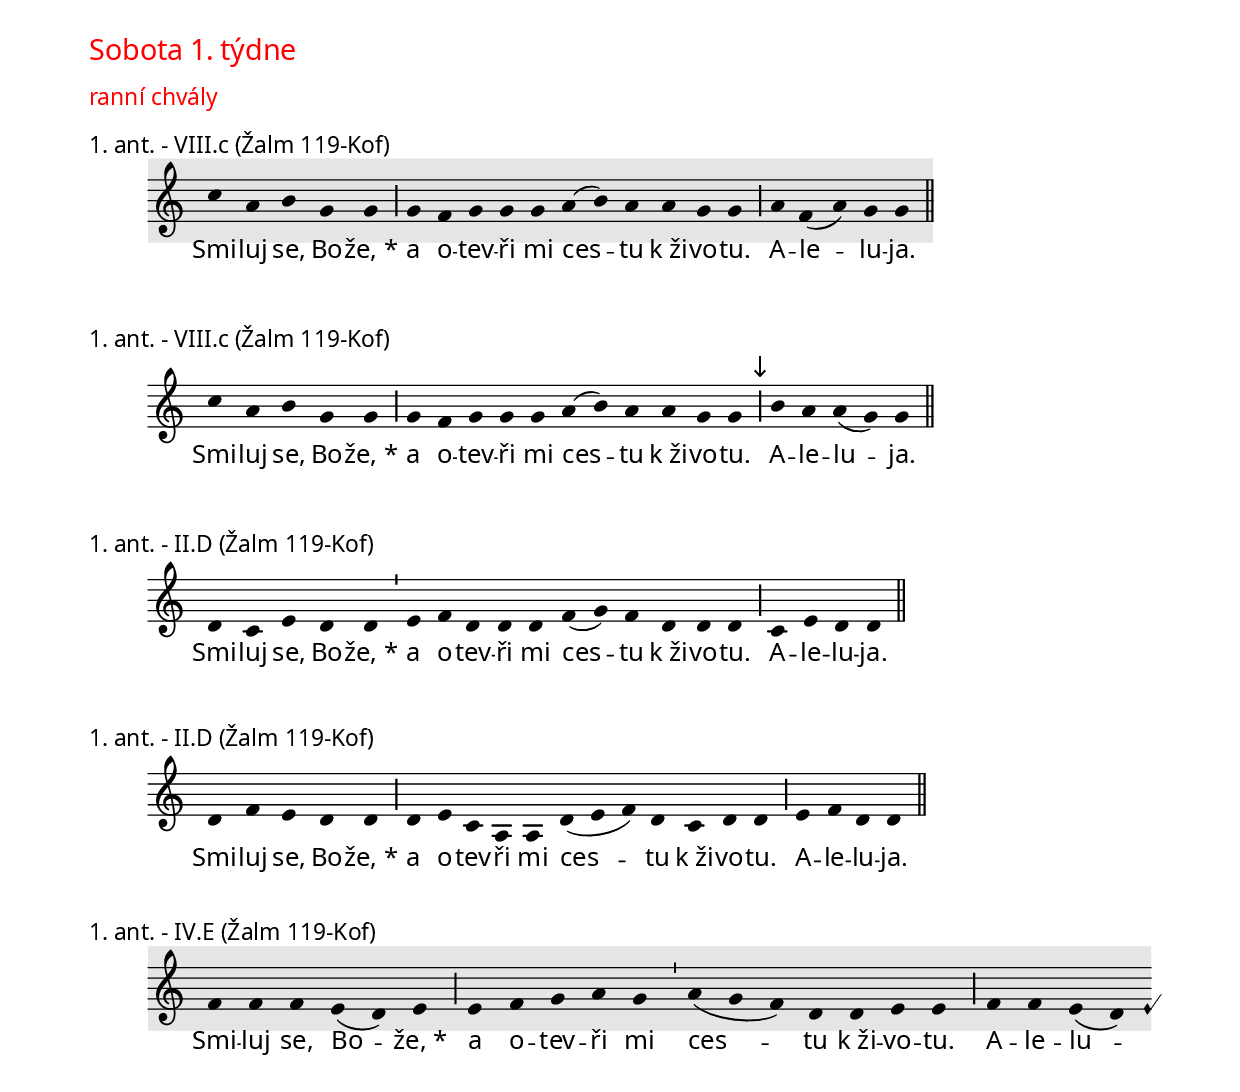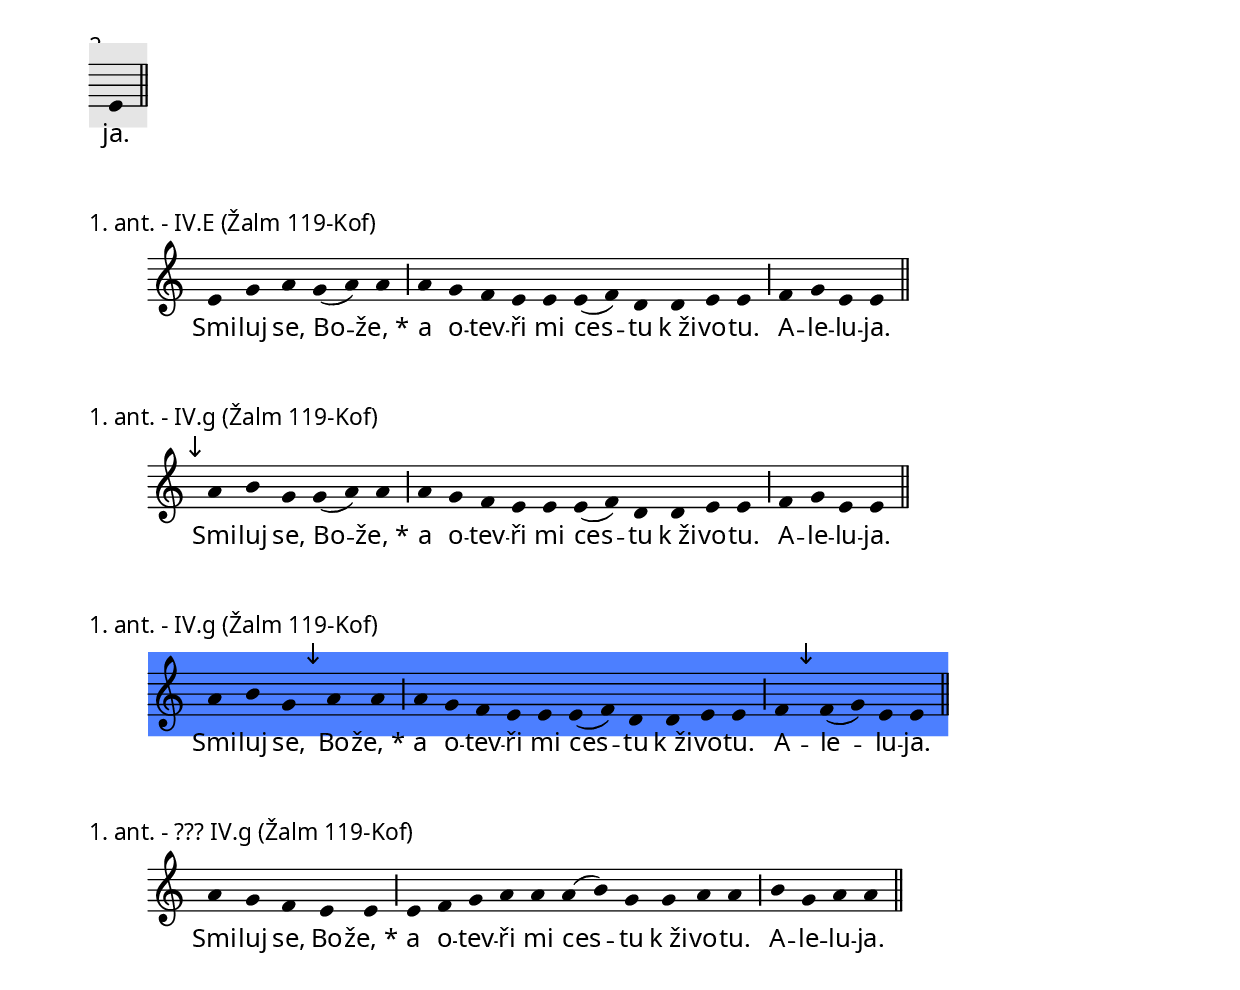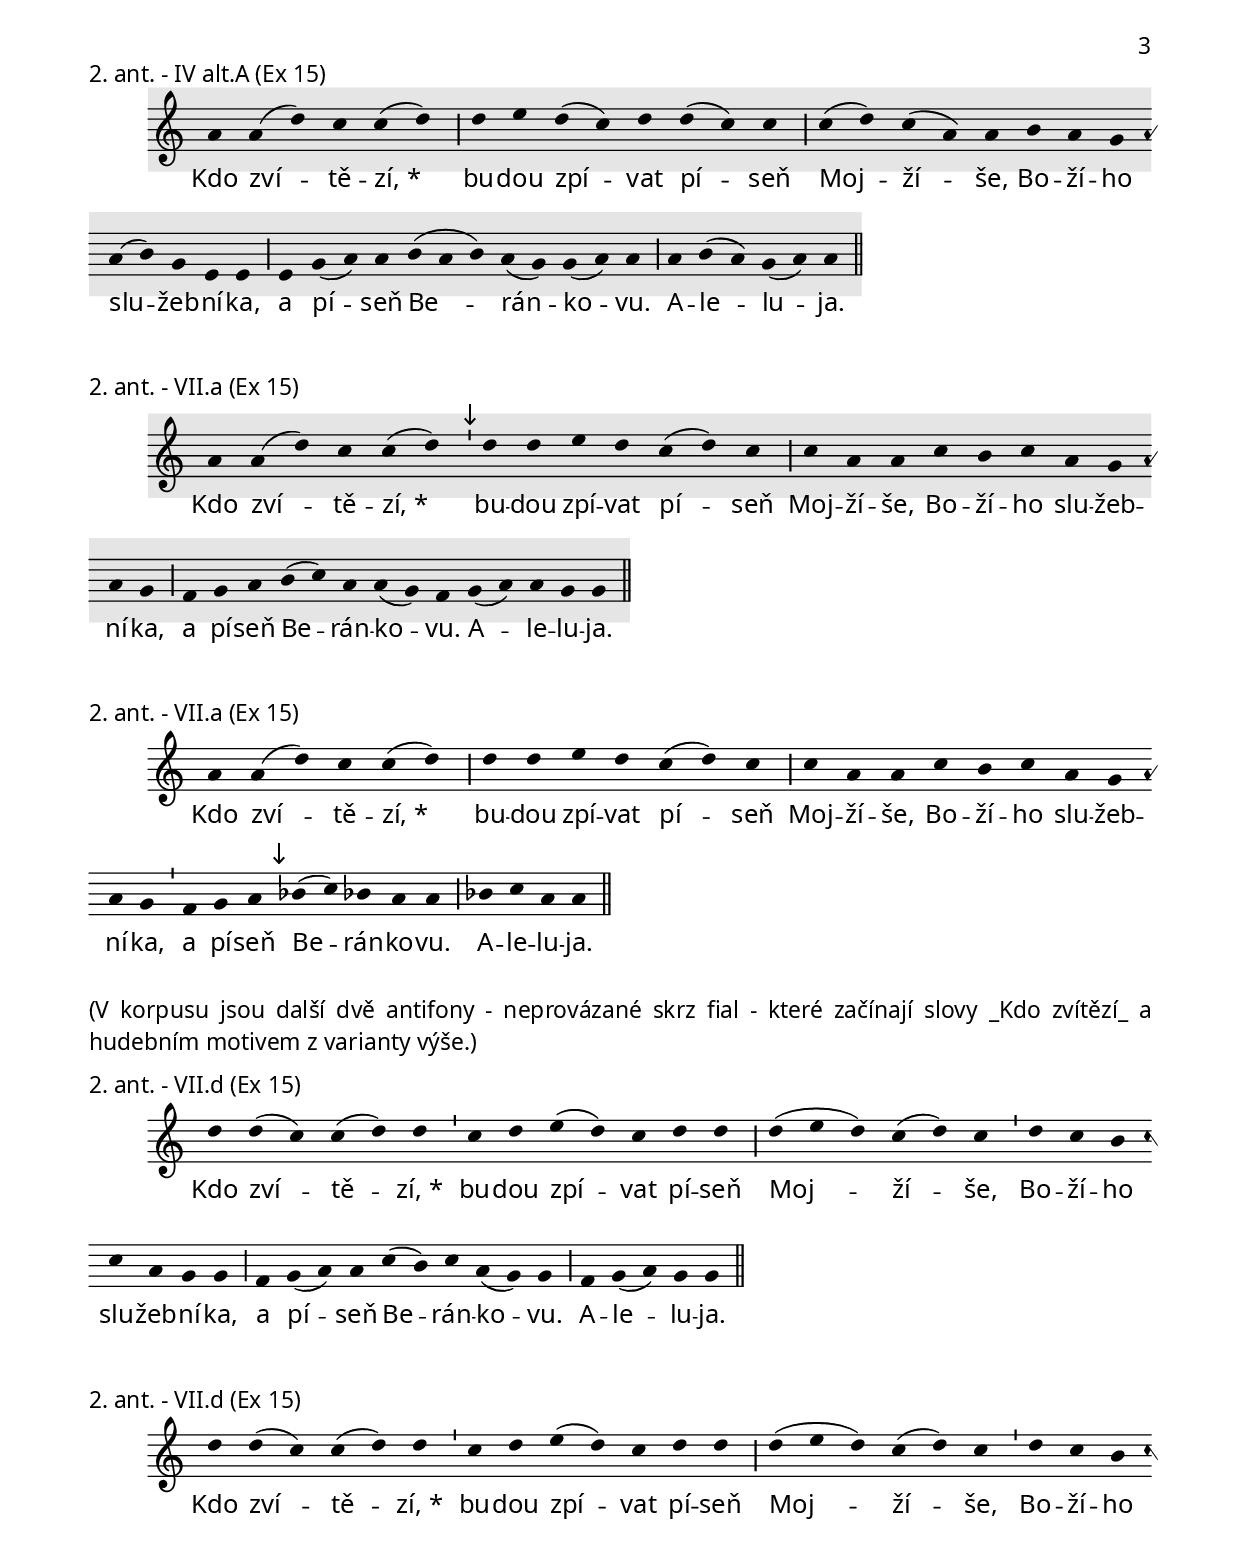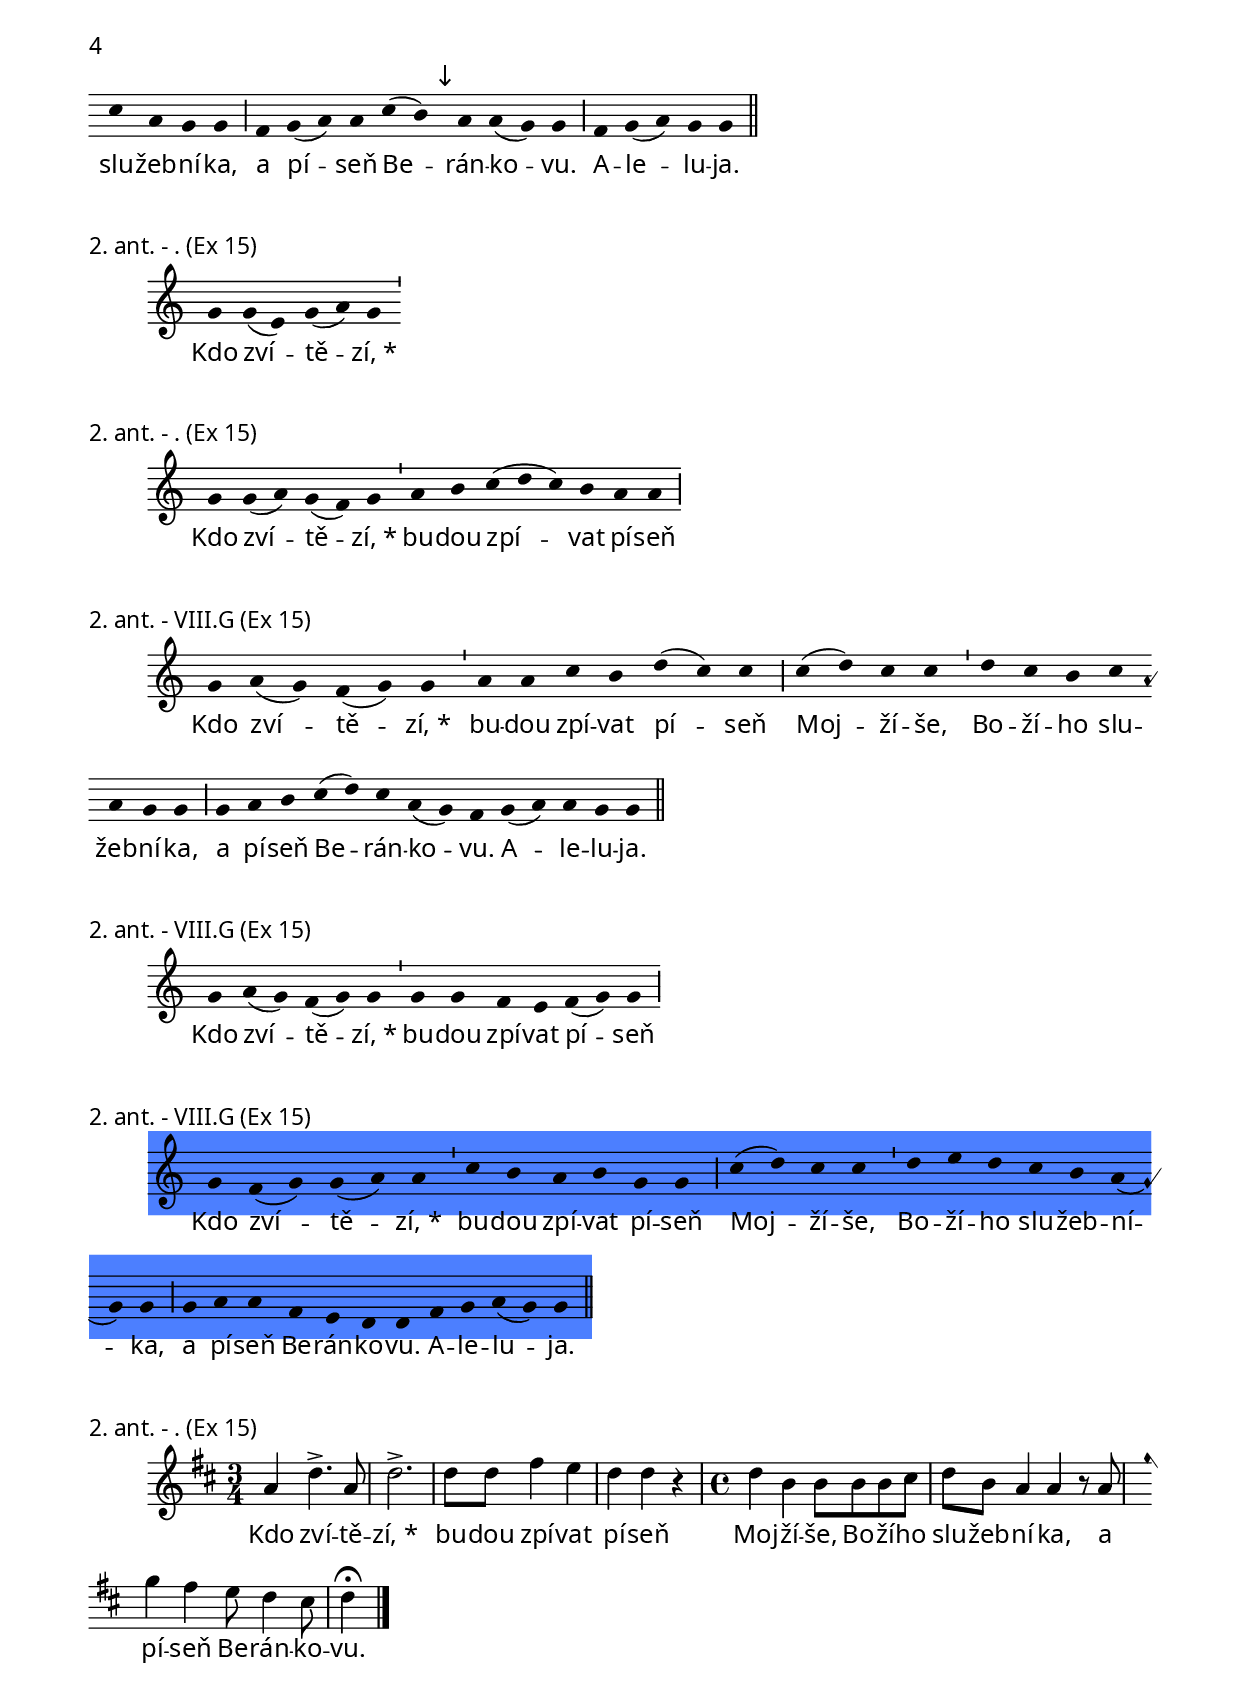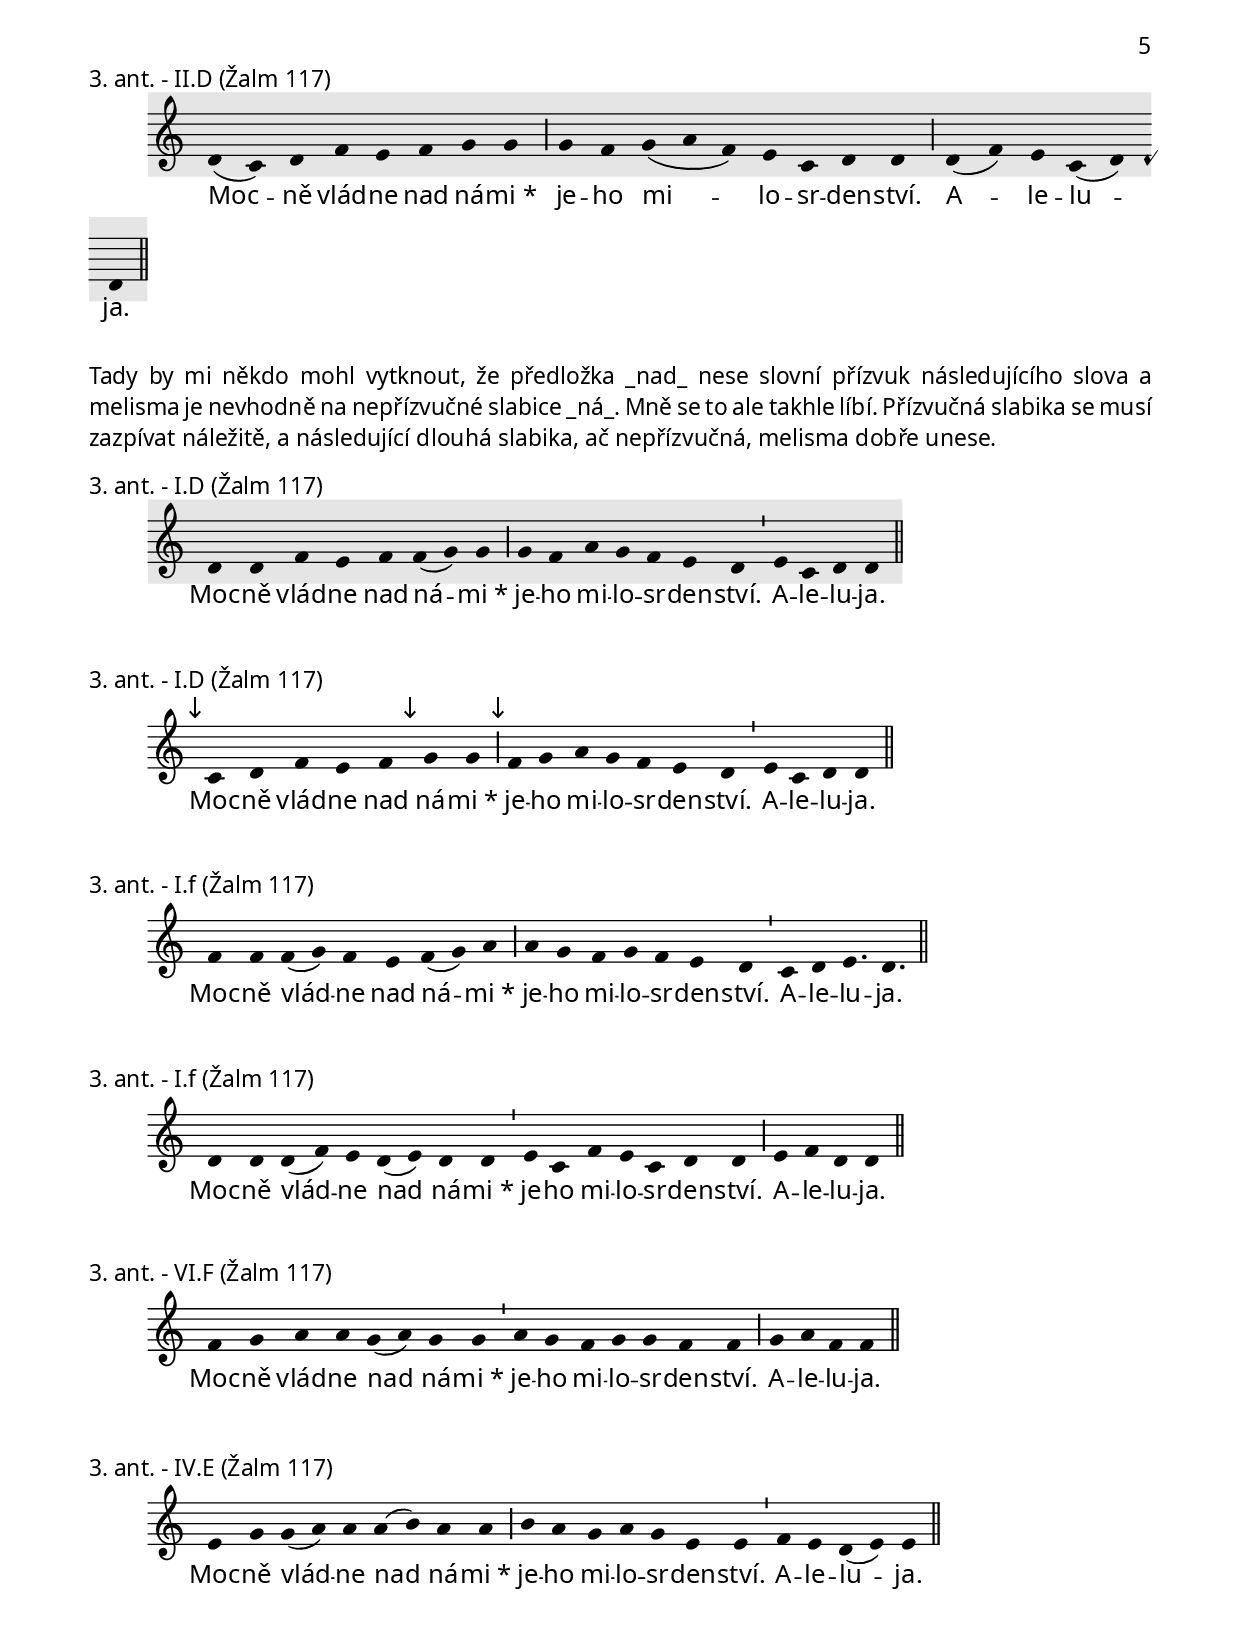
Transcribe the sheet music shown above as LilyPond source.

\include "../spolecne.ly"

\markup {\nadpisDen {Sobota 1. týdne}}

\markup {\nadpisHodinka {"ranní chvály"}}

\score {
  \relative c'' {
    \zvyraznovacSedy
    \choralniRezim
    c4 a b g g \barMaior
    g f g g g a( b) a a g g \barMaior
    a f( a) g g \barFinalis
  }
  \addlyrics {
    Smi -- luj se, Bo -- že,_*
    a o -- tev -- ři mi ces -- tu k_ži -- vo -- tu.
    A -- le -- lu -- ja.
  }
  \header {
    quid = "1. ant."
    modus = "VIII"
    differentia = "c"
    psalmus = "Žalm 119-Kof"
    id = "rch-a1"
    placet = "lépe navazující aleluja; zkusit i celou jinak"
    piece = \markup {\sestavTitulek}
  }
}

\score {
  \relative c'' {
    \choralniRezim
    c4 a b g g \barMaior
    g f g g g a( b) a a g g \barMaior
    \mark\sipka b a a( g) g \barFinalis
  }
  \addlyrics {
    Smi -- luj se, Bo -- že,_*
    a o -- tev -- ři mi ces -- tu k_ži -- vo -- tu.
    A -- le -- lu -- ja.
  }
  \header {
    quid = "1. ant."
    modus = "VIII"
    differentia = "c"
    psalmus = "Žalm 119-Kof"
    id = "rch-a1"
    piece = \markup {\sestavTitulek}
  }
}

\score {
  \relative c' {
    \choralniRezim
    d4 c e d d \barMin
    e f d d d f( g) f d d d \barMaior
    c e d d \barFinalis
  }
  \addlyrics {
    Smi -- luj se, Bo -- že,_*
    a o -- tev -- ři mi ces -- tu k_ži -- vo -- tu.
    A -- le -- lu -- ja.
  }
  \header {
    quid = "1. ant."
    modus = "II"
    differentia = "D"
    psalmus = "Žalm 119-Kof"
    id = "rch-a1"
    piece = \markup {\sestavTitulek}
  }
}

\score {
  \relative c' {
    \choralniRezim
    d4 f e d d \barMaior
    d e c a a d( e f) d c d d \barMaior
    e f d d \barFinalis
  }
  \addlyrics {
    Smi -- luj se, Bo -- že,_*
    a o -- tev -- ři mi ces -- tu k_ži -- vo -- tu.
    A -- le -- lu -- ja.
  }
  \header {
    quid = "1. ant."
    modus = "II"
    differentia = "D"
    psalmus = "Žalm 119-Kof"
    id = "rch-a1"
    piece = \markup {\sestavTitulek}
  }
}

\score {
  \relative c' {
    \zvyraznovacSedy
    \choralniRezim
    f4 f f e( d) e \barMaior
    e f g a g \barMin
    a( g f) d d e e \barMaior
    f f e( d) e \barFinalis
  }
  \addlyrics {
    Smi -- luj se, Bo -- že,_*
    a o -- tev -- ři mi
    ces -- tu k_ži -- vo -- tu.
    A -- le -- lu -- ja.
  }
  \header {
    quid = "1. ant."
    modus = "IV"
    differentia = "E"
    psalmus = "Žalm 119-Kof"
    id = "rch-a1"
    piece = \markup {\sestavTitulek}
  }
}

\score {
  \relative c' {
    \choralniRezim
    e4 g a g( a) a \barMaior
    a g f e e
    e( f) d d e e \barMaior
    f g e e \barFinalis
  }
  \addlyrics {
    Smi -- luj se, Bo -- že,_*
    a o -- tev -- ři mi
    ces -- tu k_ži -- vo -- tu.
    A -- le -- lu -- ja.
  }
  \header {
    quid = "1. ant."
    modus = "IV"
    differentia = "E"
    psalmus = "Žalm 119-Kof"
    id = "rch-a1"
    piece = \markup {\sestavTitulek}
  }
}

\score {
  \relative c'' {
    \choralniRezim
    \mark\sipka a4 b g g( a) a \barMaior
    a g f e e
    e( f) d d e e \barMaior
    f g e e \barFinalis
  }
  \addlyrics {
    Smi -- luj se, Bo -- že,_*
    a o -- tev -- ři mi
    ces -- tu k_ži -- vo -- tu.
    A -- le -- lu -- ja.
  }
  \header {
    quid = "1. ant."
    modus = "IV"
    differentia = "g"
    psalmus = "Žalm 119-Kof"
    id = "rch-a1"
    piece = \markup {\sestavTitulek}
  }
}

\score {
  \relative c'' {
    \zvyraznovacModry
    \choralniRezim
    a4 b g \mark\sipka a a \barMaior
    a g f e e
    e( f) d d e e \barMaior
    f \mark\sipka f( g) e e \barFinalis
  }
  \addlyrics {
    Smi -- luj se, Bo -- že,_*
    a o -- tev -- ři mi
    ces -- tu k_ži -- vo -- tu.
    A -- le -- lu -- ja.
  }
  \header {
    quid = "1. ant."
    modus = "IV"
    differentia = "g"
    psalmus = "Žalm 119-Kof"
    id = "rch-a1"
    piece = \markup {\sestavTitulek}
  }
}

\score {
  \relative c'' {
    \choralniRezim
    a4 g f e e \barMaior
    e f g a a
    a( b) g g a a \barMaior
    b g a a \barFinalis
  }
  \addlyrics {
    Smi -- luj se, Bo -- že,_*
    a o -- tev -- ři mi
    ces -- tu k_ži -- vo -- tu.
    A -- le -- lu -- ja.
  }
  \header {
    quid = "1. ant."
    modus = "??? IV"
    differentia = "g"
    psalmus = "Žalm 119-Kof"
    id = "rch-a1"
    piece = \markup {\sestavTitulek}
  }
}

\pageBreak

\score {
  \relative c'' {
    \zvyraznovacSedy
    \choralniRezim
    a4 a( d) c c( d) \barMaior
    d e d( c) d d( c) c \barMaior
    c( d) c( a) a b a g a( b) g e e \barMaior
    e g( a) a b( a b) a( g) g( a) a \barMaior
    a b( a) g( a) a \barFinalis
  }
  \addlyrics {
    Kdo zví -- tě -- zí,_*
    bu -- dou zpí -- vat pí -- seň
    Moj -- ží -- še,
      Bo -- ží -- ho slu -- žeb -- ní -- ka,
    a pí -- seň Be -- rán -- ko -- vu.
    A -- le -- lu -- ja.
  }
  \header {
    quid = "2. ant."
    modus = "IV alt"
    differentia = "A"
    psalmus = "Ex 15"
    id = "rch-a2"
    placet = "r"
    piece = \markup {\sestavTitulek}
  }
}

\score {
  \relative c'' {
    \zvyraznovacSedy
    \choralniRezim
    a4 a( d) c c( d) \barMin
    \mark\sipka d d e d c( d) c \barMaior
    c a a c b c a g a g \barMaior
    f g a b( c) a a( g) f
    g( a) a g g \barFinalis
  }
  \addlyrics {
    Kdo zví -- tě -- zí,_*
    bu -- dou zpí -- vat pí -- seň
    Moj -- ží -- še,
      Bo -- ží -- ho slu -- žeb -- ní -- ka,
    a pí -- seň Be -- rán -- ko -- vu.
    A -- le -- lu -- ja.
  }
  \header {
    quid = "2. ant."
    modus = "VII"
    differentia = "a"
    psalmus = "Ex 15"
    id = "rch-a2"
    piece = \markup {\sestavTitulek}
  }
}

\score {
  \relative c'' {
    \choralniRezim
    a4 a( d) c c( d) \barMaior
    d d e d c( d) c \barMaior
    c a a c b c a g a g \barMin
    f g a \mark\sipka bes( c) bes a a \barMaior
    bes c a a \barFinalis
  }
  \addlyrics {
    Kdo zví -- tě -- zí,_*
    bu -- dou zpí -- vat pí -- seň
    Moj -- ží -- še,
      Bo -- ží -- ho slu -- žeb -- ní -- ka,
    a pí -- seň Be -- rán -- ko -- vu.
    A -- le -- lu -- ja.
  }
  \header {
    quid = "2. ant."
    modus = "VII"
    differentia = "a"
    psalmus = "Ex 15"
    id = "rch-a2"
    piece = \markup {\sestavTitulek}
  }
}

\markup\justify{
  (V korpusu jsou další dvě antifony - neprovázané skrz fial -
  které začínají slovy _Kdo zvítězí_ a hudebním motivem z varianty výše.)
}

\score {
  \relative c'' {
    \choralniRezim
    d4 d( c) c( d) d \barMin
    c d e( d) c d d \barMaior
    d( e d) c( d) c \barMin
    d c b c a g g \barMaior
    f g( a) a c( b) c a( g) g \barMaior
    f g( a) g g \barFinalis
  }
  \addlyrics {
    Kdo zví -- tě -- zí,_*
    bu -- dou zpí -- vat pí -- seň
    Moj -- ží -- še,
    Bo -- ží -- ho slu -- žeb -- ní -- ka,
    a pí -- seň Be -- rán -- ko -- vu.
    A -- le -- lu -- ja.
  }
  \header {
    quid = "2. ant."
    modus = "VII"
    differentia = "d"
    psalmus = "Ex 15"
    id = "rch-a2"
    piece = \markup {\sestavTitulek}
  }
}

\score {
  \relative c'' {
    \choralniRezim
    d4 d( c) c( d) d \barMin
    c d e( d) c d d \barMaior
    d( e d) c( d) c \barMin
    d c b c a g g \barMaior
    f g( a) a c( b) \mark\sipka a a( g) g \barMaior
    f g( a) g g \barFinalis
  }
  \addlyrics {
    Kdo zví -- tě -- zí,_*
    bu -- dou zpí -- vat pí -- seň
    Moj -- ží -- še,
    Bo -- ží -- ho slu -- žeb -- ní -- ka,
    a pí -- seň Be -- rán -- ko -- vu.
    A -- le -- lu -- ja.
  }
  \header {
    quid = "2. ant."
    modus = "VII"
    differentia = "d"
    psalmus = "Ex 15"
    id = "rch-a2"
    piece = \markup {\sestavTitulek}
  }
}

\score {
  \relative c'' {
    \choralniRezim
    g4 g( e) g( a) g \barMin
  }
  \addlyrics {
    Kdo zví -- tě -- zí,_*
    bu -- dou zpí -- vat pí -- seň
    Moj -- ží -- še,
      Bo -- ží -- ho slu -- žeb -- ní -- ka,
    a pí -- seň Be -- rán -- ko -- vu.
    A -- le -- lu -- ja.
  }
  \header {
    quid = "2. ant."
    modus = ""
    differentia = ""
    psalmus = "Ex 15"
    id = "rch-a2"
    piece = \markup {\sestavTitulek}
  }
}

\score {
  \relative c'' {
    \choralniRezim
    g4 g( a) g( f) g \barMin
    a b c( d c) b a a \barMaior
  }
  \addlyrics {
    Kdo zví -- tě -- zí,_*
    bu -- dou zpí -- vat pí -- seň
    Moj -- ží -- še,
    Bo -- ží -- ho slu -- žeb -- ní -- ka,
    a pí -- seň Be -- rán -- ko -- vu.
    A -- le -- lu -- ja.
  }
  \header {
    quid = "2. ant."
    modus = ""
    differentia = ""
    psalmus = "Ex 15"
    id = "rch-a2"
    piece = \markup {\sestavTitulek}
  }
}

\score {
  \relative c'' {
    \choralniRezim
    g4 a( g) f( g) g \barMin
    a a c b d( c) c \barMaior
    c( d) c c \barMin
    d c b c a g g \barMaior
    g a b c( d) c a( g) f
    g( a) a g g \barFinalis
  }
  \addlyrics {
    Kdo zví -- tě -- zí,_*
    bu -- dou zpí -- vat pí -- seň
    Moj -- ží -- še,
    Bo -- ží -- ho slu -- žeb -- ní -- ka,
    a pí -- seň Be -- rán -- ko -- vu.
    A -- le -- lu -- ja.
  }
  \header {
    quid = "2. ant."
    modus = "VIII"
    differentia = "G"
    psalmus = "Ex 15"
    id = "rch-a2"
    piece = \markup {\sestavTitulek}
  }
}

\score {
  \relative c'' {
    \choralniRezim
    g4 a( g) f( g) g \barMin
    g g f e f( g) g \barMaior
  }
  \addlyrics {
    Kdo zví -- tě -- zí,_*
    bu -- dou zpí -- vat pí -- seň
    Moj -- ží -- še,
    Bo -- ží -- ho slu -- žeb -- ní -- ka,
    a pí -- seň Be -- rán -- ko -- vu.
    A -- le -- lu -- ja.
  }
  \header {
    quid = "2. ant."
    modus = "VIII"
    differentia = "G"
    psalmus = "Ex 15"
    id = "rch-a2"
    piece = \markup {\sestavTitulek}
  }
}

\score {
  \relative c'' {
    \zvyraznovacModry
    \choralniRezim
    g4 f( g) g( a) a \barMin
    c b a b g g \barMaior
    c( d) c c \barMin
    d e d c b a( g) g \barMaior
    g a a f e d d
    f g a( g) g \barFinalis
  }
  \addlyrics {
    Kdo zví -- tě -- zí,_*
    bu -- dou zpí -- vat pí -- seň
    Moj -- ží -- še,
    Bo -- ží -- ho slu -- žeb -- ní -- ka,
    a pí -- seň Be -- rán -- ko -- vu.
    A -- le -- lu -- ja.
  }
  \header {
    quid = "2. ant."
    modus = "VIII"
    differentia = "G"
    psalmus = "Ex 15"
    id = "rch-a2"
    piece = \markup {\sestavTitulek}
  }
}

\score {
  \relative c'' {
    \key d \major
    \time 3/4
    a4 d4.-> a8 d2.-> d8 d fis4 e d d r
    \time 4/4
    d4 b b8 b b cis d b a4 a r8
    a8 g'4 fis e8 d4 cis8 d4\fermata \bar "|."
  }
  \addlyrics {
    Kdo zví -- tě -- zí,_*
    bu -- dou zpí -- vat pí -- seň
    Moj -- ží -- še, Bo -- ží -- ho slu -- žeb -- ní -- ka,
    a pí -- seň Be -- rán -- ko -- vu.
    A -- le -- lu -- ja.
  }
  \header {
    quid = "2. ant."
    modus = ""
    differentia = ""
    psalmus = "Ex 15"
    id = "rch-a2"
    piece = \markup {\sestavTitulek}
  }
}

\pageBreak

\score {
  \relative c' {
    \zvyraznovacSedy
    \choralniRezim
    d4( c) d f e f g g \barMaior
    g f g( a f) e c d d \barMaior
    d( f) e c( d) d \barFinalis
  }
  \addlyrics {
    Moc -- ně vlád -- ne nad ná -- mi_*
    je -- ho mi -- lo -- sr -- den -- ství.
    A -- le -- lu -- ja.
  }
  \header {
    quid = "3. ant."
    modus = "II"
    differentia = "D"
    psalmus = "Žalm 117"
    id = "rch-a3"
    placet = "rytmus _milosrdenství_ je citelně nepřirozený"
    piece = \markup {\sestavTitulek}
  }
}

\markup\justify{
  Tady by mi někdo mohl vytknout, že předložka _nad_ nese slovní přízvuk
  následujícího slova a melisma je nevhodně na nepřízvučné slabice
  _ná_.
  Mně se to ale takhle líbí. Přízvučná slabika se musí zazpívat náležitě,
  a následující dlouhá slabika, ač nepřízvučná, melisma dobře unese.
}

\score {
  \relative c' {
    \zvyraznovacSedy
    \choralniRezim
    d4 d f e f f( g) g \barMaior
    g f a g f e d \barMin
    e c d d \barFinalis
  }
  \addlyrics {
    Moc -- ně vlád -- ne nad ná -- mi_*
    je -- ho mi -- lo -- sr -- den -- ství.
    A -- le -- lu -- ja.
  }
  \header {
    quid = "3. ant."
    modus = "I"
    differentia = "D"
    psalmus = "Žalm 117"
    id = "rch-a3"
    piece = \markup {\sestavTitulek}
  }
}

\score {
  \relative c' {
    \choralniRezim
    \mark\sipka c4 d f e f \mark\sipka g g \barMaior
    \mark\sipka f g a g f e d \barMin
    e c d d \barFinalis
  }
  \addlyrics {
    Moc -- ně vlád -- ne nad ná -- mi_*
    je -- ho mi -- lo -- sr -- den -- ství.
    A -- le -- lu -- ja.
  }
  \header {
    quid = "3. ant."
    modus = "I"
    differentia = "D"
    psalmus = "Žalm 117"
    id = "rch-a3"
    piece = \markup {\sestavTitulek}
  }
}

\score {
  \relative c' {
    \choralniRezim
    f4 f f( g) f e f( g) a \barMaior
    a g f g f e d \barMin
    c d e4. d \barFinalis
  }
  \addlyrics {
    Moc -- ně vlád -- ne nad ná -- mi_*
    je -- ho mi -- lo -- sr -- den -- ství.
    A -- le -- lu -- ja.
  }
  \header {
    quid = "3. ant."
    modus = "I"
    differentia = "f"
    psalmus = "Žalm 117"
    id = "rch-a3"
    piece = \markup {\sestavTitulek}
  }
}

\score {
  \relative c' {
    \choralniRezim
    d4 d d( f) e d( e) d d \barMin
    e c f e c d d \barMaior
    e f d d \barFinalis
  }
  \addlyrics {
    Moc -- ně vlád -- ne nad ná -- mi_*
    je -- ho mi -- lo -- sr -- den -- ství.
    A -- le -- lu -- ja.
  }
  \header {
    quid = "3. ant."
    modus = "I"
    differentia = "f"
    psalmus = "Žalm 117"
    id = "rch-a3"
    piece = \markup {\sestavTitulek}
  }
}

\score {
  \relative c' {
    \choralniRezim
    f4 g a a g( a) g g \barMin
    a g f g g f f \barMaior
    g a f f \barFinalis
  }
  \addlyrics {
    Moc -- ně vlád -- ne nad ná -- mi_*
    je -- ho mi -- lo -- sr -- den -- ství.
    A -- le -- lu -- ja.
  }
  \header {
    quid = "3. ant."
    modus = "VI"
    differentia = "F"
    psalmus = "Žalm 117"
    id = "rch-a3"
    piece = \markup {\sestavTitulek}
  }
}

\score {
  \relative c' {
    \choralniRezim
    e4 g g( a) a a( b) a a \barMaior
    b a g a g e e \barMin
    f e d( e) e \barFinalis
  }
  \addlyrics {
    Moc -- ně vlád -- ne nad ná -- mi_*
    je -- ho mi -- lo -- sr -- den -- ství.
    A -- le -- lu -- ja.
  }
  \header {
    quid = "3. ant."
    modus = "IV"
    differentia = "E"
    psalmus = "Žalm 117"
    id = "rch-a3"
    piece = \markup {\sestavTitulek}
  }
}

\score {
  \relative c' {
    \zvyraznovacModry
    \choralniRezim
    e4 g \mark\sipka a a a( b) a a \barMaior
    b a g a g e e \barMin
    f e d( e) e \barFinalis
  }
  \addlyrics {
    Moc -- ně vlád -- ne nad ná -- mi_*
    je -- ho mi -- lo -- sr -- den -- ství.
    A -- le -- lu -- ja.
  }
  \header {
    quid = "3. ant."
    modus = "IV"
    differentia = "E"
    psalmus = "Žalm 117"
    id = "rch-a3"
    piece = \markup {\sestavTitulek}
  }
}